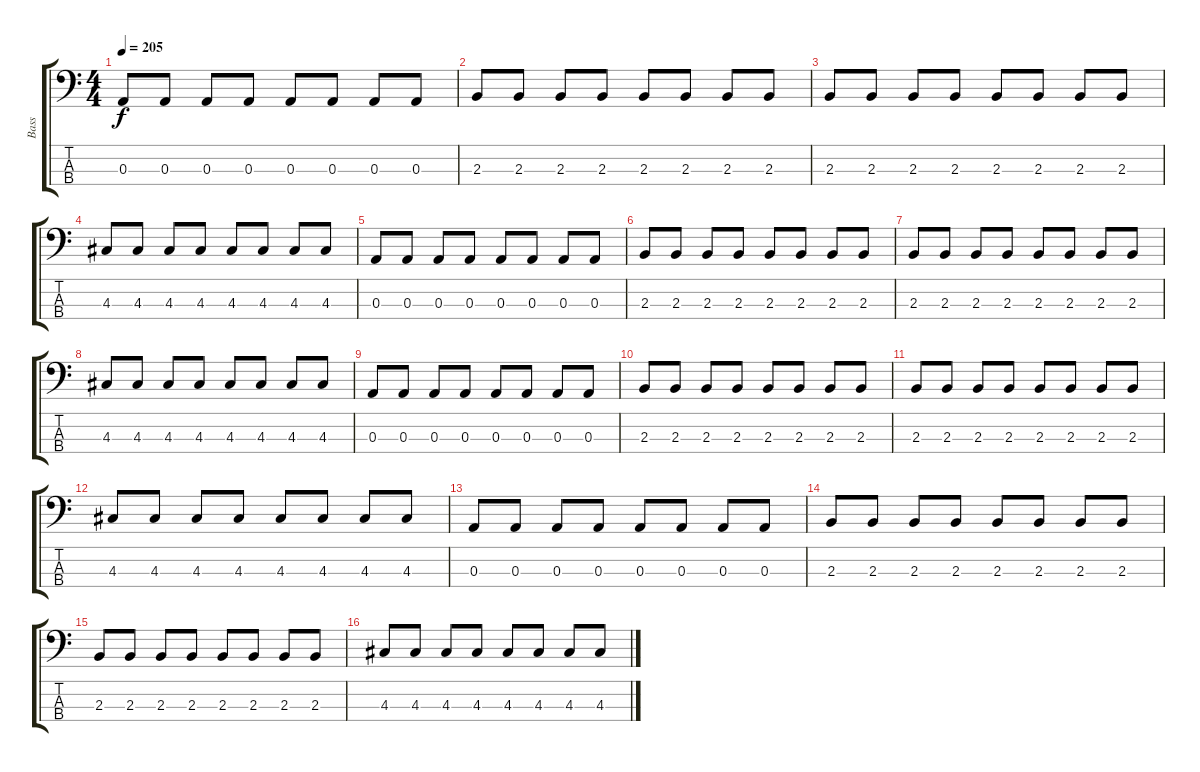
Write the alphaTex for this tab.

\track ("Bass" "Bass") {instrument electricbassfinger}
\staff {score tabs}
\tuning (G2 D2 A1 E1) {hide}
\ts (4 4)
\tempo 205
\clef f4
\ks c
0.3.8{dy f} 0.3.8 0.3.8 0.3.8 0.3.8 0.3.8 0.3.8 0.3.8 |
2.3.8 2.3.8 2.3.8 2.3.8 2.3.8 2.3.8 2.3.8 2.3.8 |
2.3.8 2.3.8 2.3.8 2.3.8 2.3.8 2.3.8 2.3.8 2.3.8 |
4.3.8 4.3.8 4.3.8 4.3.8 4.3.8 4.3.8 4.3.8 4.3.8 |
0.3.8 0.3.8 0.3.8 0.3.8 0.3.8 0.3.8 0.3.8 0.3.8 |
2.3.8 2.3.8 2.3.8 2.3.8 2.3.8 2.3.8 2.3.8 2.3.8 |
2.3.8 2.3.8 2.3.8 2.3.8 2.3.8 2.3.8 2.3.8 2.3.8 |
4.3.8 4.3.8 4.3.8 4.3.8 4.3.8 4.3.8 4.3.8 4.3.8 |
0.3.8 0.3.8 0.3.8 0.3.8 0.3.8 0.3.8 0.3.8 0.3.8 |
2.3.8 2.3.8 2.3.8 2.3.8 2.3.8 2.3.8 2.3.8 2.3.8 |
2.3.8 2.3.8 2.3.8 2.3.8 2.3.8 2.3.8 2.3.8 2.3.8 |
4.3.8 4.3.8 4.3.8 4.3.8 4.3.8 4.3.8 4.3.8 4.3.8 |
0.3.8 0.3.8 0.3.8 0.3.8 0.3.8 0.3.8 0.3.8 0.3.8 |
2.3.8 2.3.8 2.3.8 2.3.8 2.3.8 2.3.8 2.3.8 2.3.8 |
2.3.8 2.3.8 2.3.8 2.3.8 2.3.8 2.3.8 2.3.8 2.3.8 |
4.3.8 4.3.8 4.3.8 4.3.8 4.3.8 4.3.8 4.3.8 4.3.8
